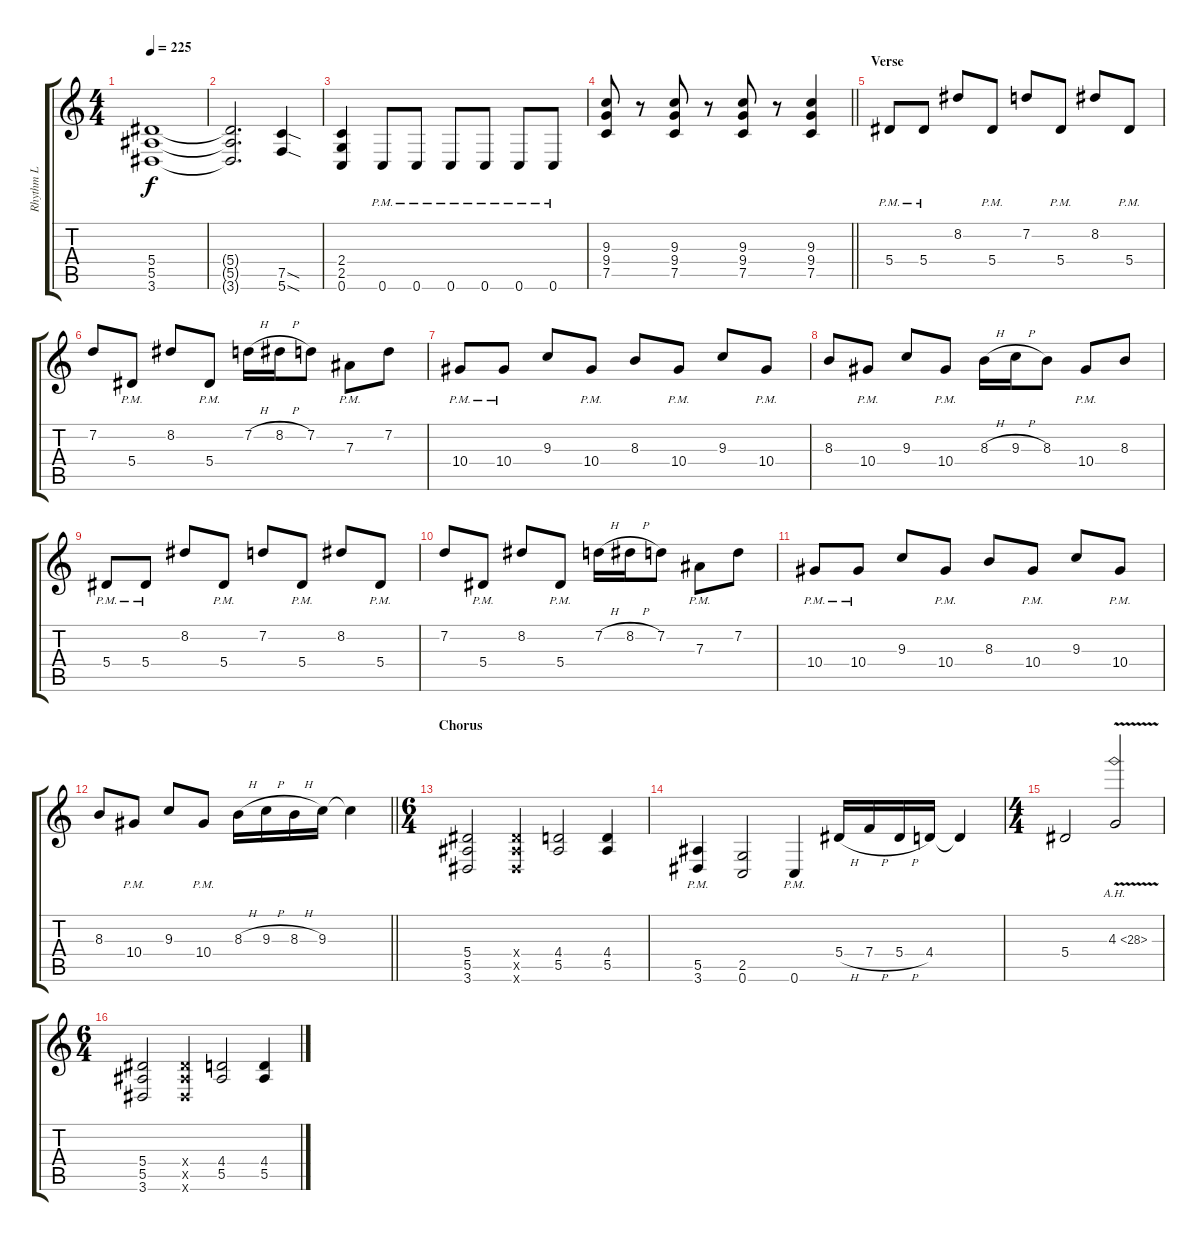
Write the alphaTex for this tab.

\track ("Rhythm L" "Rhythm L") {instrument distortionguitar}
\staff {score tabs}
\tuning (C4 G3 Eb3 Bb2 F2 C2) {hide}
\ts (4 4)
\tempo 225
\clef g2
\ks c
(5.4 5.5 3.6).1{dy f} |
(5.4{t} 5.5{t} 3.6{t}).2{d} (7.5{sod} 5.6{sod}).4 |
(2.4 2.5 0.6).4 0.6{pm}.8 0.6{pm}.8 0.6{pm}.8 0.6{pm}.8 0.6{pm}.8 0.6{pm}.8 |
\barLineRight lightlight
(9.3 9.4 7.5).8 r.8 (9.3 9.4 7.5).8 r.8 (9.3 9.4 7.5).8 r.8 (9.3 9.4 7.5).4 |
\section ("" "Verse")
5.4{pm}.8 5.4{pm}.8 8.2.8 5.4{pm}.8 7.2.8 5.4{pm}.8 8.2.8 5.4{pm}.8 |
7.2.8 5.4{pm}.8 8.2.8 5.4{pm}.8 7.2{h}.16 8.2{h}.16 7.2.8 7.3{pm}.8 7.2.8 |
10.4{pm}.8 10.4{pm}.8 9.3.8 10.4{pm}.8 8.3.8 10.4{pm}.8 9.3.8 10.4{pm}.8 |
8.3.8 10.4{pm}.8 9.3.8 10.4{pm}.8 8.3{h}.16 9.3{h}.16 8.3.8 10.4{pm}.8 8.3.8 |
5.4{pm}.8 5.4{pm}.8 8.2.8 5.4{pm}.8 7.2.8 5.4{pm}.8 8.2.8 5.4{pm}.8 |
7.2.8 5.4{pm}.8 8.2.8 5.4{pm}.8 7.2{h}.16 8.2{h}.16 7.2.8 7.3{pm}.8 7.2.8 |
10.4{pm}.8 10.4{pm}.8 9.3.8 10.4{pm}.8 8.3.8 10.4{pm}.8 9.3.8 10.4{pm}.8 |
\barLineRight lightlight
8.3.8 10.4{pm}.8 9.3.8 10.4{pm}.8 8.3{h}.16 9.3{h}.16 8.3{h}.16 9.3.16 9.3{t}.4 |
\ts (6 4)
\section ("" "Chorus")
(5.4 5.5 3.6).2 (5.4{x} 5.5{x} 3.6{x}).4 (4.4 5.5).2 (4.4 5.5).4 |
(5.5{pm} 3.6{pm}).4 (2.5 0.6).2 0.6{pm}.4 5.4{h}.16 7.4{h}.16 5.4{h}.16 4.4.16 4.4{t}.4 |
\ts (4 4)
5.4.2 4.3{ah 24 v}.2 |
\ts (6 4)
(5.4 5.5 3.6).2 (5.4{x} 5.5{x} 3.6{x}).4 (4.4 5.5).2 (4.4 5.5).4
